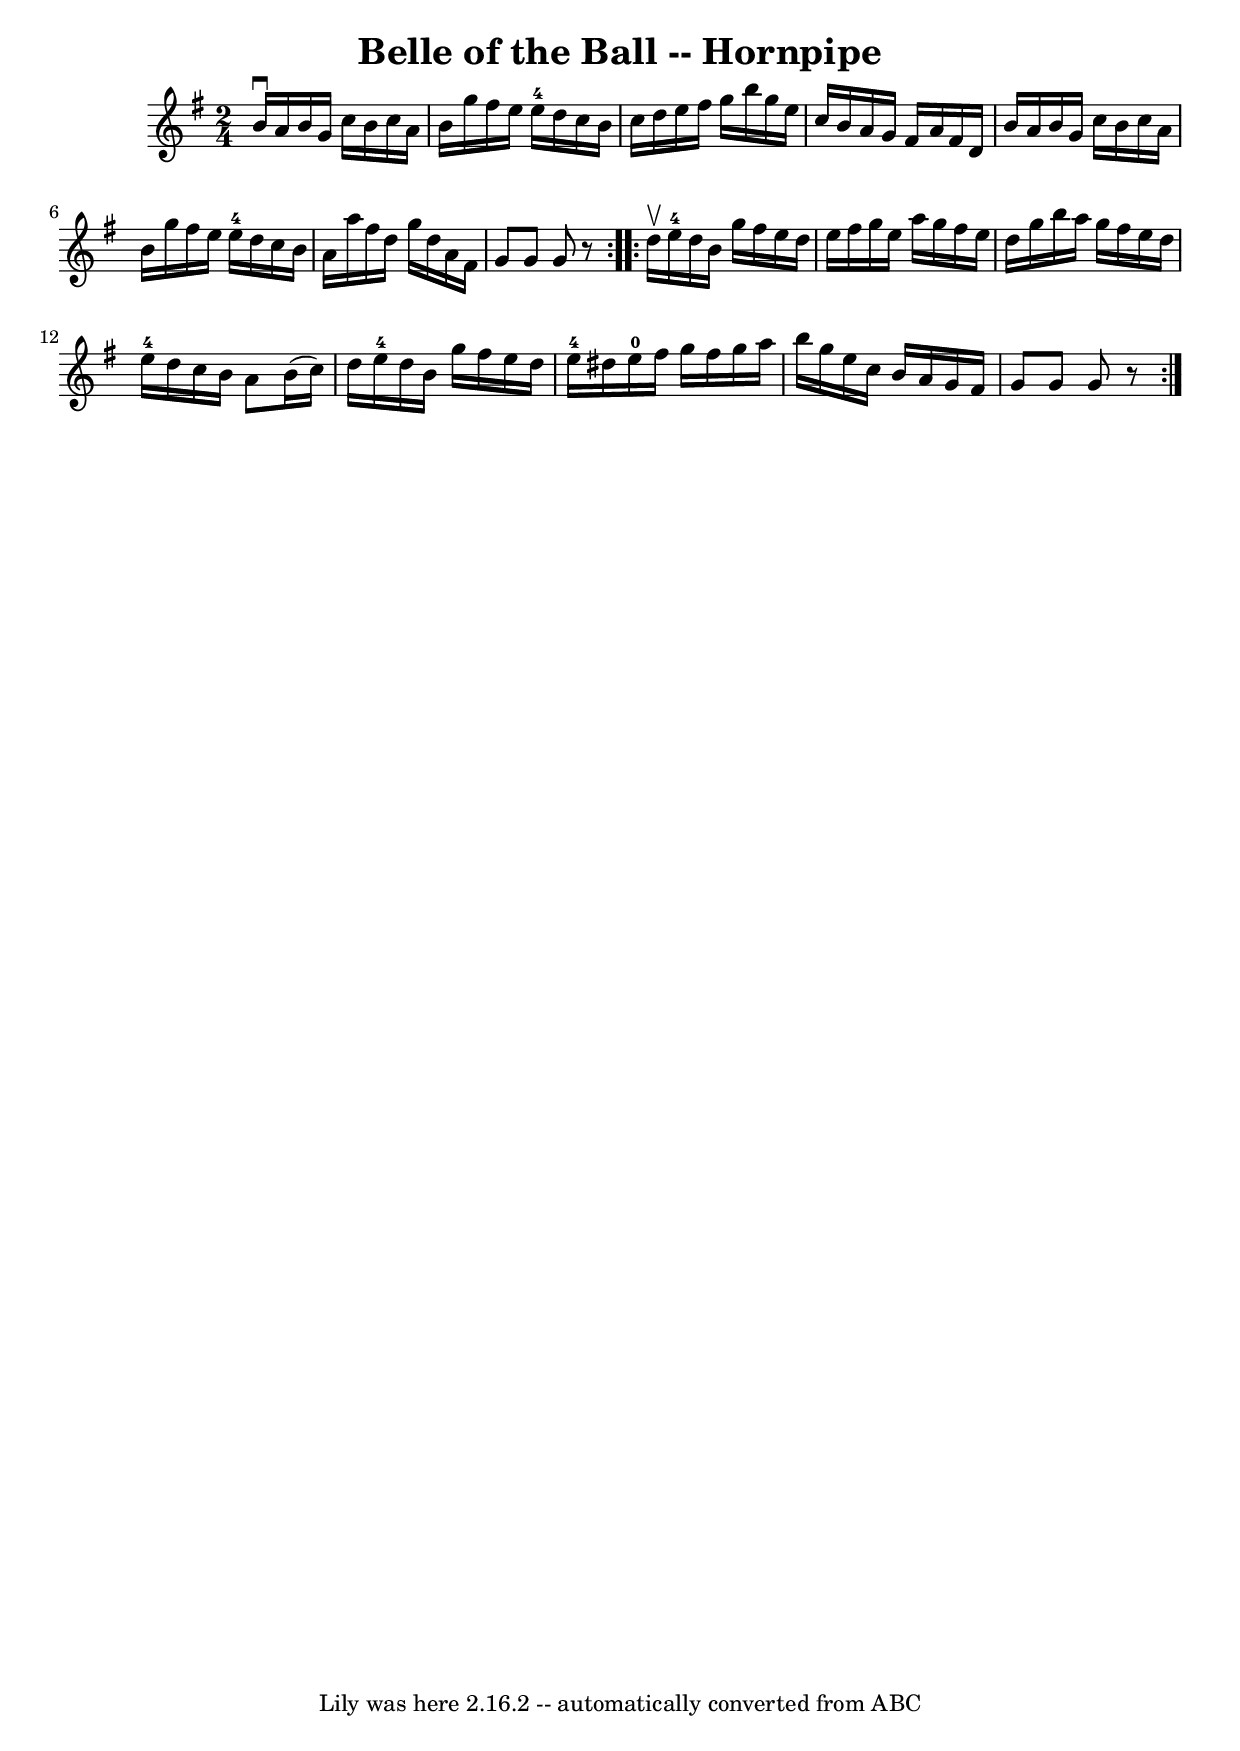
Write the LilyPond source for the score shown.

\version "2.7.40"
\include "Mammoth.ily"
\header {
	%% book = "Cole's 1000 Fiddle Tunes"
	crossRefNumber = "1"
	footnotes = ""
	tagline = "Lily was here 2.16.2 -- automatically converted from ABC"
	title = "Belle of the Ball -- Hornpipe"
}
voicedefault =  {


\repeat volta 2 {
\time 2/4 
\key g \major b'16^\downbow a'16 b'16 g'16 c''16    
b'16 c''16 a'16  |
 b'16 g''16 fis''16 e''16 e''16 
-4 d''16 c''16 b'16  |
 c''16 d''16 e''16 fis''16    
g''16 b''16 g''16 e''16  |
 c''16 b'16 a'16 g'16    
fis'16 a'16 fis'16 d'16  |
 b'16 a'16 b'16 g'16    
c''16 b'16 c''16 a'16  |
 b'16 g''16 fis''16 e''16    
 e''16-4 d''16 c''16 b'16  |
 a'16 a''16 fis''16    
d''16 g''16 d''16 a'16 fis'16  |
 g'8 g'8 g'8    r8 } 
    \repeat volta 2 { d''16^\upbow e''16-4 d''16 b'16 g''16    
fis''16 e''16 d''16  |
 e''16 fis''16 g''16 e''16    
a''16 g''16 fis''16 e''16  |
 d''16 g''16 b''16 a''16 
 g''16 fis''16 e''16 d''16  |
 e''16-4 d''16 c''16   
 b'16 a'8 b'16 (c''16) |
 d''16 e''16-4 d''16    
b'16 g''16 fis''16 e''16 d''16  |
 e''16-4 dis''16    
e''16-0 fis''16 g''16 fis''16 g''16 a''16  |
 b''16    
g''16 e''16 c''16 b'16 a'16 g'16 fis'16  |
 g'8    
g'8 g'8    r8 }   
}

\score{
    <<

	\context Staff="default"
	{
	    \voicedefault 
	}

    >>
	\layout {
	}
	\midi {}
}
